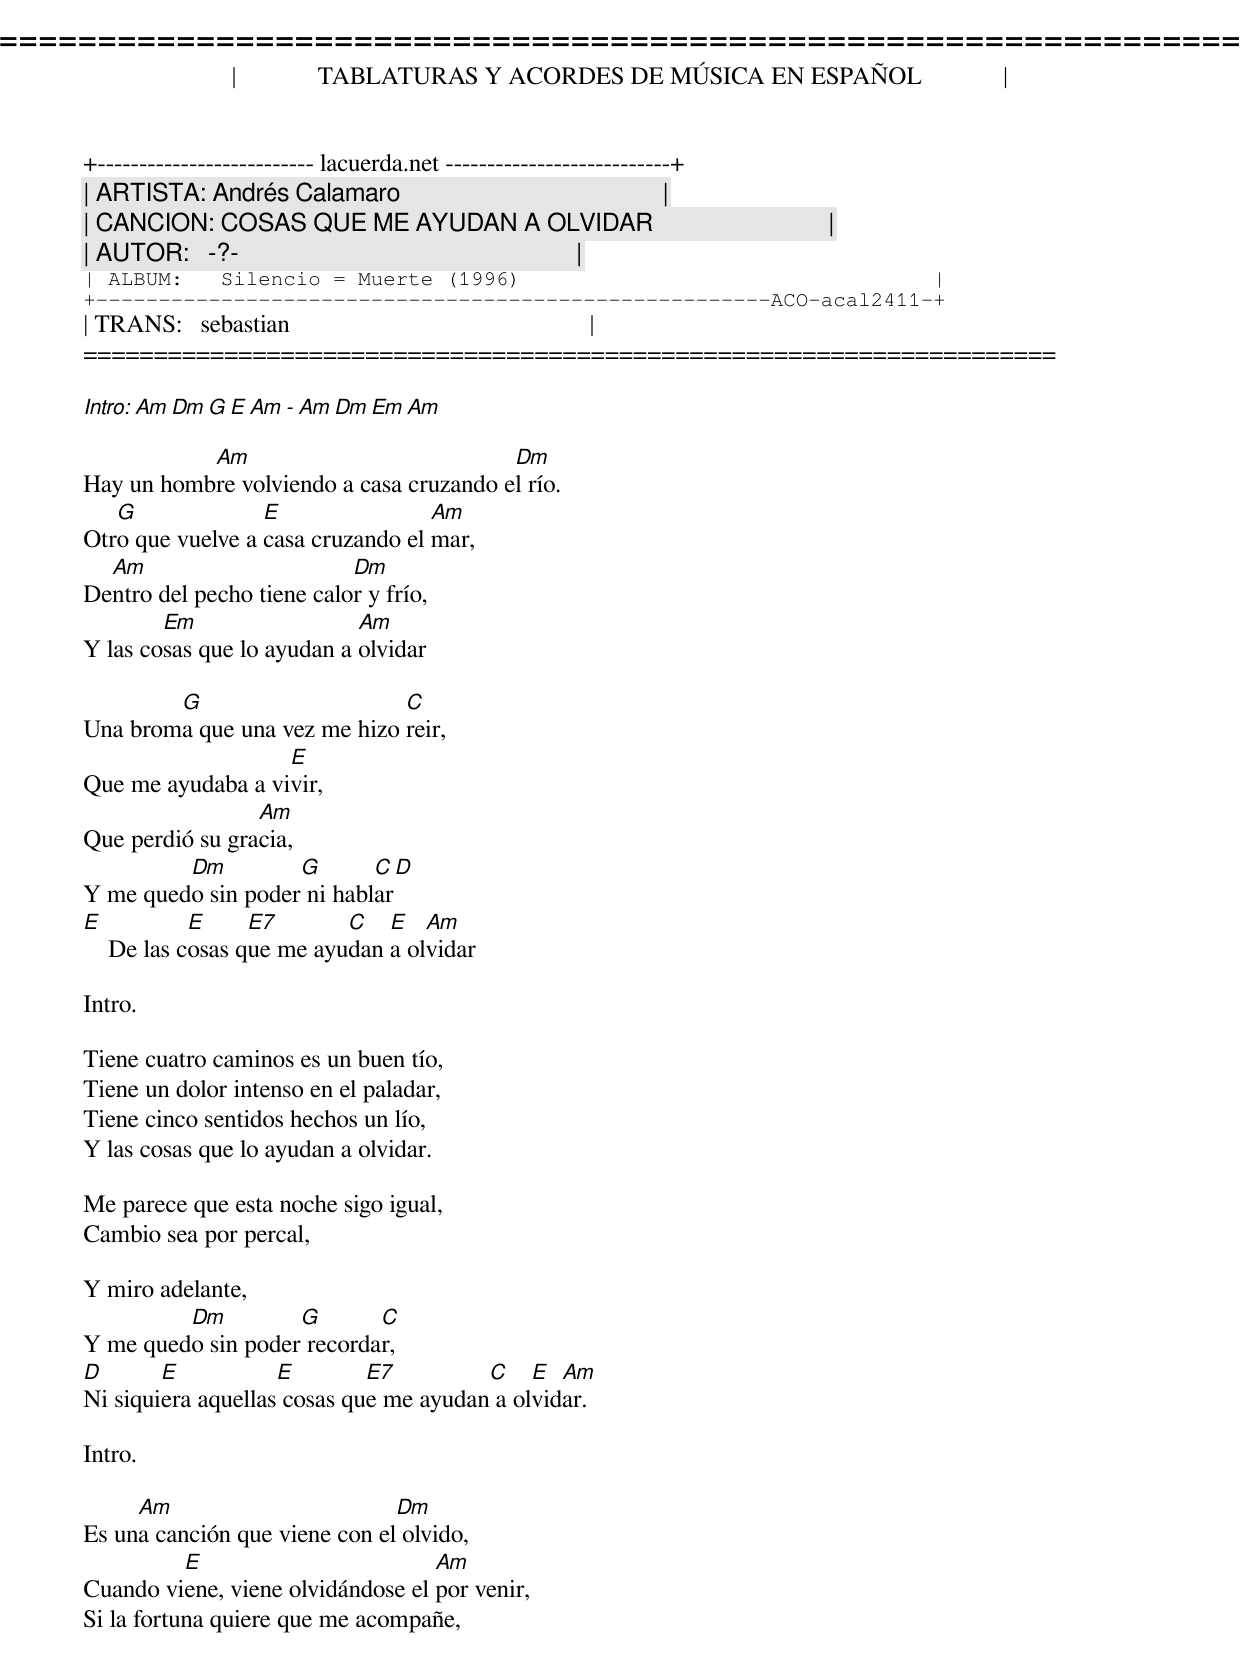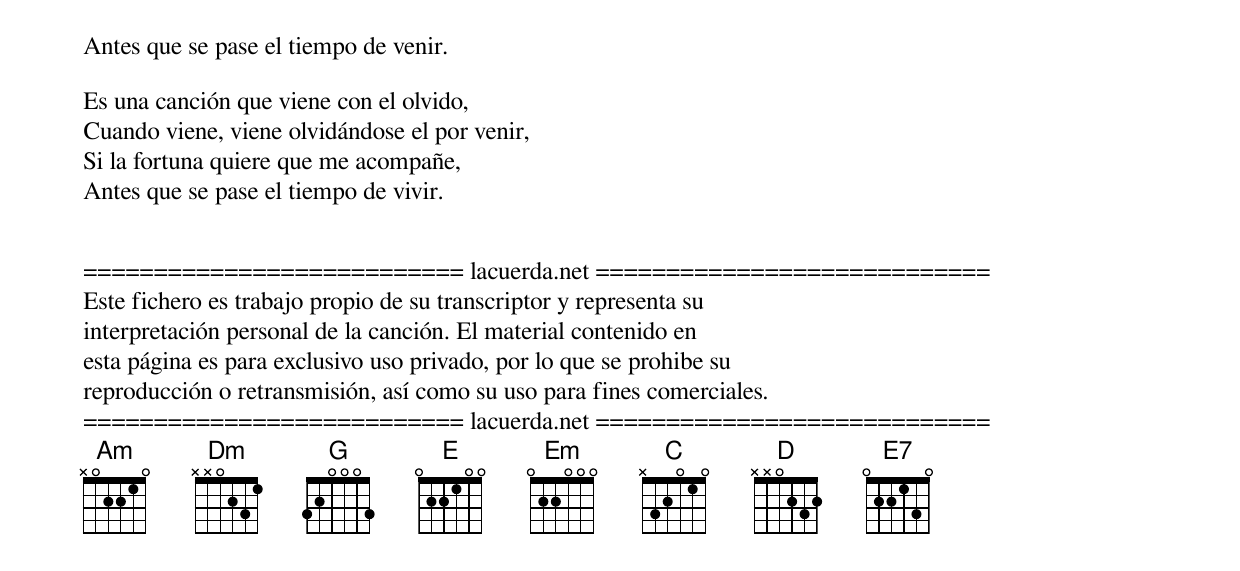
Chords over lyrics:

=====================================================================
|             TABLATURAS Y ACORDES DE MÚSICA EN ESPAÑOL             |
+-------------------------- lacuerda.net ---------------------------+
| ARTISTA: Andrés Calamaro                                          |
| CANCION: COSAS QUE ME AYUDAN A OLVIDAR                            |
| AUTOR:   -?-                                                      |
| ALBUM:   Silencio = Muerte (1996)                                 |
+------------------------------------------------------ACO-acal2411-+
| TRANS:   sebastian                                                |
=====================================================================

Intro: Am  Dm  G  E Am - Am  Dm  Em Am

           Am                            Dm
Hay un hombre volviendo a casa cruzando el río.
   G              E                Am
Otro que vuelve a casa cruzando el mar,
  Am                       Dm
Dentro del pecho tiene calor y frío,
        Em                  Am
Y las cosas que lo ayudan a olvidar

        G                     C
Una broma que una vez me hizo reir,
                   E
Que me ayudaba a vivir,
                 Am
Que perdió su gracia,
         Dm         G       C    D
Y me quedo sin poder ni hablar
E           E     E7       C   E   Am
    De las cosas que me ayudan a olvidar

Intro.

Tiene cuatro caminos es un buen tío,
Tiene un dolor intenso en el paladar,
Tiene cinco sentidos hechos un lío,
Y las cosas que lo ayudan a olvidar.

Me parece que esta noche sigo igual,
Cambio sea por percal,

Y miro adelante,
         Dm         G       C
Y me quedo sin poder recordar,
D       E           E        E7         C    E  Am
Ni siquiera aquellas cosas que me ayudan a olvidar.

Intro.

     Am                        Dm
Es una canción que viene con el olvido,
         E                         Am
Cuando viene, viene olvidándose el por venir,
Si la fortuna quiere que me acompañe,
Antes que se pase el tiempo de venir.

Es una canción que viene con el olvido,
Cuando viene, viene olvidándose el por venir,
Si la fortuna quiere que me acompañe,
Antes que se pase el tiempo de vivir.


=========================== lacuerda.net ============================
Este fichero es trabajo propio de su transcriptor y representa su
interpretación personal de la canción. El material contenido en
esta página es para exclusivo uso privado, por lo que se prohibe su
reproducción o retransmisión, así como su uso para fines comerciales.
=========================== lacuerda.net ============================
